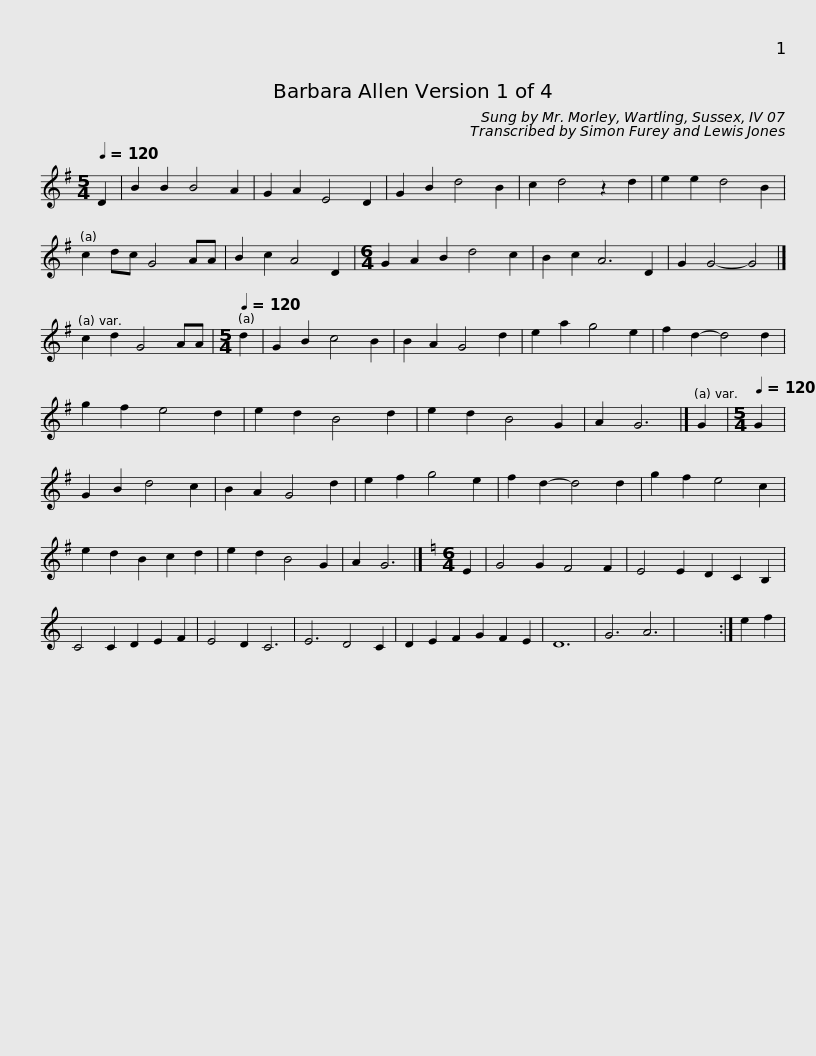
X:1
L:1/8
Q:1/4=120
M:5/4
I:linebreak $
K:G
V:1 treble
V:1
 D2 | B2 B2 B4 A2 | G2 A2 E4 D2 | G2 B2 d4 B2 | c2 d4 z2 d2 | %5
 e2 e2 d4 B2 |$ c2 dc G4 AA | B2 c2 A4 D2 |[M:6/4] G2 A2 B2 d4 c2 | B2 c2 A6 D2 | %10
 G2 G4- G4 |]$ c2 d2 G4 AA |[M:5/4][Q:1/4=120] d2 | G2 B2 c4 B2 | B2 A2 G4 d2 | %15
 e2 a2 g4 e2 | f2 d2- d4 d2 |$ g2 f2 e4 d2 | e2 d2 B4 d2 | e2 d2 B4 G2 | %20
 A2 G6 |]$ G2 |[M:5/4][Q:1/4=120] G2 | G2 B2 d4 c2 | B2 A2 G4 d2 | %25
 e2 f2 g4 e2 | f2 d2- d4 d2 |$ g2 f2 e4 c2 | e2 d2 B2 c2 d2 | e2 d2 B4 G2 | %30
 A2 G6 |][K:C][M:6/4] E2 | G4 G2 F4 F2 | E4 E2 D2 C2 B,2 | C4 C2 D2 E2 F2 | %35
 E4 D2 C6 |$ E6 D4 C2 | D2 E2 F2 G2 F2 E2 |$ D12 | G6 A6 | %40
 x12 :| e2 f2 | %42
